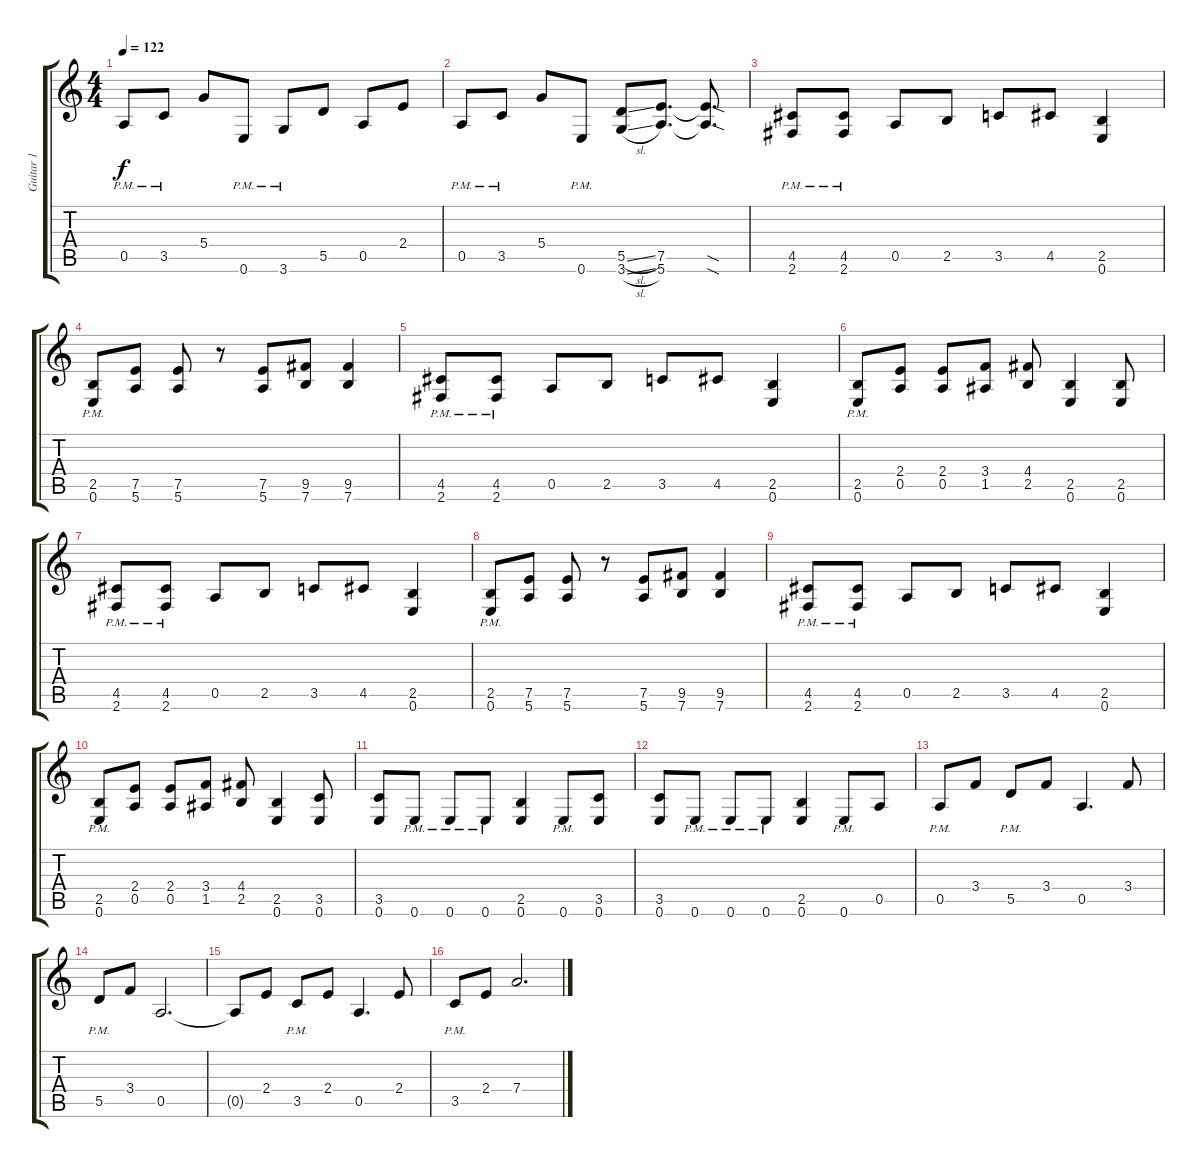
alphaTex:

\track ("Guitar 1" "Guitar 1") {instrument distortionguitar}
\staff {score tabs}
\tuning (E4 B3 G3 D3 A2 E2) {hide}
\ts (4 4)
\tempo 122
\clef g2
\ks c
0.5{pm}.8{dy f} 3.5{pm}.8 5.4.8 0.6{pm}.8 3.6{pm}.8 5.5.8 0.5.8 2.4.8 |
0.5{pm}.8 3.5{pm}.8 5.4.8 0.6{pm}.8 (5.5{sl} 3.6{sl}).8 (7.5 5.6).8{d} (7.5{sod t} 5.6{sod t}).8{d} |
(4.5{pm} 2.6{pm}).8 (4.5{pm} 2.6{pm}).8 0.5.8 2.5.8 3.5.8 4.5.8 (2.5 0.6).4 |
(2.5{pm} 0.6{pm}).8 (7.5 5.6).8 (7.5 5.6).8 r.8 (7.5 5.6).8 (9.5 7.6).8 (9.5 7.6).4 |
(4.5{pm} 2.6{pm}).8 (4.5{pm} 2.6{pm}).8 0.5.8 2.5.8 3.5.8 4.5.8 (2.5 0.6).4 |
(2.5{pm} 0.6{pm}).8 (2.4 0.5).8 (2.4 0.5).8 (3.4 1.5).8 (4.4 2.5).8 (2.5 0.6).4 (2.5 0.6).8 |
(4.5{pm} 2.6{pm}).8 (4.5{pm} 2.6{pm}).8 0.5.8 2.5.8 3.5.8 4.5.8 (2.5 0.6).4 |
(2.5{pm} 0.6{pm}).8 (7.5 5.6).8 (7.5 5.6).8 r.8 (7.5 5.6).8 (9.5 7.6).8 (9.5 7.6).4 |
(4.5{pm} 2.6{pm}).8 (4.5{pm} 2.6{pm}).8 0.5.8 2.5.8 3.5.8 4.5.8 (2.5 0.6).4 |
(2.5{pm} 0.6{pm}).8 (2.4 0.5).8 (2.4 0.5).8 (3.4 1.5).8 (4.4 2.5).8 (2.5 0.6).4 (3.5 0.6).8 |
(3.5 0.6).8 0.6{pm}.8 0.6{pm}.8 0.6{pm}.8 (2.5 0.6).4 0.6{pm}.8 (3.5 0.6).8 |
(3.5 0.6).8 0.6{pm}.8 0.6{pm}.8 0.6{pm}.8 (2.5 0.6).4 0.6{pm}.8 0.5.8 |
0.5{pm}.8 3.4.8 5.5{pm}.8 3.4.8 0.5.4{d} 3.4.8 |
5.5{pm}.8 3.4.8 0.5.2{d} |
0.5{t}.8 2.4.8 3.5{pm}.8 2.4.8 0.5.4{d} 2.4.8 |
3.5{pm}.8 2.4.8 7.4.2{d}
